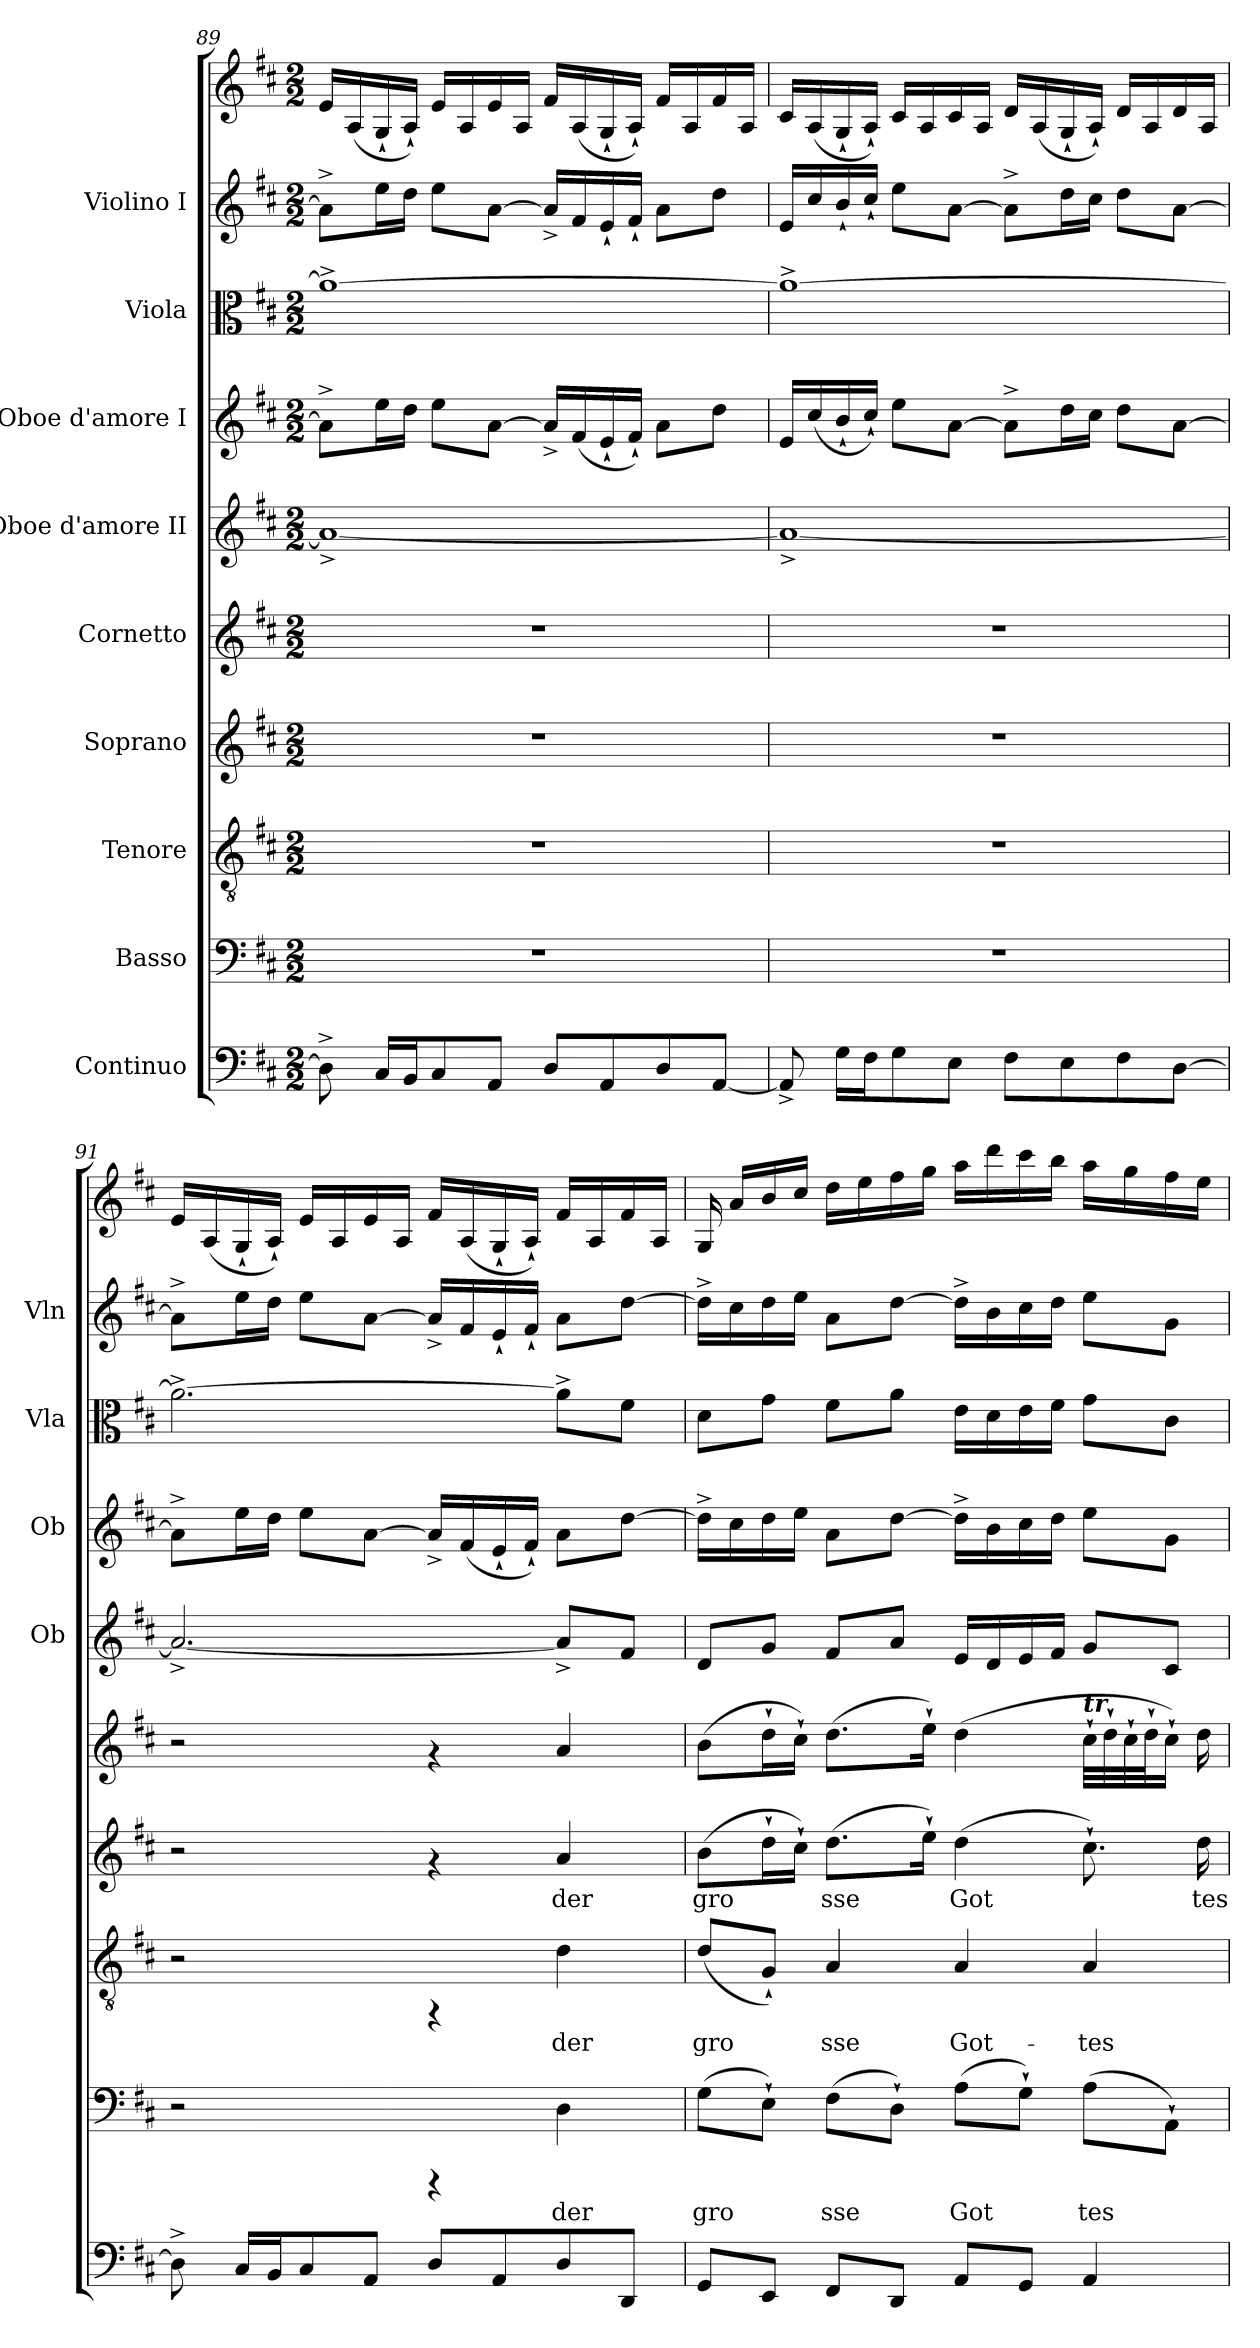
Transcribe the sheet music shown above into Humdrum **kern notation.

**kern	**kern	**text	**kern	**text	**kern	**text	**kern	**kern	**kern	**kern	**kern	**kern
*part9	*part8	*part8	*part7	*part7	*part6	*part6	*part5	*part4	*part3	*part2	*part1	*part1
*staff10	*staff9	*staff9	*staff8	*staff8	*staff7	*staff7	*staff6	*staff5	*staff4	*staff3	*staff2	*staff1
*I"Continuo	*I"Basso	*	*I"Tenore	*	*I"Soprano	*	*I"Cornetto	*I"Oboe d'amore II	*I"Oboe d'amore I	*I"Viola	*I"Violino I	*
*	*	*	*	*	*	*	*	*I'Ob	*I'Ob	*I'Vla	*I'Vln	*
*clefF4	*clefF4	*	*clefGv2	*	*clefG2	*	*clefG2	*clefG2	*clefG2	*clefC3	*clefG2	*clefG2
*k[f#c#]	*k[f#c#]	*	*k[f#c#]	*	*k[f#c#]	*	*k[f#c#]	*k[f#c#]	*k[f#c#]	*k[f#c#]	*k[f#c#]	*k[f#c#]
*D:	*D:	*	*D:	*	*D:	*	*D:	*D:	*D:	*D:	*D:	*D:
*M2/2	*M2/2	*	*M2/2	*	*M2/2	*	*M2/2	*M2/2	*M2/2	*M2/2	*M2/2	*M2/2
=89	=89	=89	=89	=89	=89	=89	=89	=89	=89	=89	=89	=89
8D^>\]	1r	.	1r	.	1r	.	1r	1a^<_<	8a^>\L]	1a^>_>	8a^>\L]	16e/L
.	.	.	.	.	.	.	.	.	.	.	.	(>16A/
16C#/L	.	.	.	.	.	.	.	.	16ee\	.	16ee\	16G`</
16BB/	.	.	.	.	.	.	.	.	16dd\J	.	16dd\J	16A`</J)
8C#/	.	.	.	.	.	.	.	.	8ee\L	.	8ee\L	16e/L
.	.	.	.	.	.	.	.	.	.	.	.	16A/
8AA/J	.	.	.	.	.	.	.	.	[>8a\J	.	[>8a\J	16e/
.	.	.	.	.	.	.	.	.	.	.	.	16A/J
8D/L	.	.	.	.	.	.	.	.	16a^</L]	.	16a^</L]	16f#/L
.	.	.	.	.	.	.	.	.	(>16f#/	.	16f#/	(>16A/
8AA/	.	.	.	.	.	.	.	.	16e`</	.	16e`</	16G`</
.	.	.	.	.	.	.	.	.	16f#`</J)	.	16f#`</J	16A`</J)
8D/	.	.	.	.	.	.	.	.	8a\L	.	8a\L	16f#/L
.	.	.	.	.	.	.	.	.	.	.	.	16A/
[<8AA/J	.	.	.	.	.	.	.	.	8dd\J	.	8dd\J	16f#/
.	.	.	.	.	.	.	.	.	.	.	.	16A/J
!!LO:PB:g=z
=90	=90	=90	=90	=90	=90	=90	=90	=90	=90	=90	=90	=90
8AA^</]	1r	.	1r	.	1r	.	1r	1a^<_<	16e/L	1a^>_>	16e/L	16c#/L
.	.	.	.	.	.	.	.	.	(>16cc#/	.	16cc#/	(>16A/
16G\L	.	.	.	.	.	.	.	.	16b`</	.	16b`</	16G`</
16F#\	.	.	.	.	.	.	.	.	16cc#`</J)	.	16cc#`</J	16A`</J)
8G\	.	.	.	.	.	.	.	.	8ee\L	.	8ee\L	16c#/L
.	.	.	.	.	.	.	.	.	.	.	.	16A/
8E\J	.	.	.	.	.	.	.	.	[>8a\J	.	[>8a\J	16c#/
.	.	.	.	.	.	.	.	.	.	.	.	16A/J
8F#\L	.	.	.	.	.	.	.	.	8a^>\L]	.	8a^>\L]	16d/L
.	.	.	.	.	.	.	.	.	.	.	.	(>16A/
8E\	.	.	.	.	.	.	.	.	16dd\	.	16dd\	16G`</
.	.	.	.	.	.	.	.	.	16cc#\J	.	16cc#\J	16A`</J)
8F#\	.	.	.	.	.	.	.	.	8dd\L	.	8dd\L	16d/L
.	.	.	.	.	.	.	.	.	.	.	.	16A/
[>8D\J	.	.	.	.	.	.	.	.	[>8a\J	.	[>8a\J	16d/
.	.	.	.	.	.	.	.	.	.	.	.	16A/J
=91	=91	=91	=91	=91	=91	=91	=91	=91	=91	=91	=91	=91
8D^>\]	2r	.	2r	.	2r	.	2r	2.a^</_<	8a^>\L]	2.a^>\_>	8a^>\L]	16e/L
.	.	.	.	.	.	.	.	.	.	.	.	(>16A/
16C#/L	.	.	.	.	.	.	.	.	16ee\	.	16ee\	16G`</
16BB/	.	.	.	.	.	.	.	.	16dd\J	.	16dd\J	16A`</J)
8C#/	.	.	.	.	.	.	.	.	8ee\L	.	8ee\L	16e/L
.	.	.	.	.	.	.	.	.	.	.	.	16A/
8AA/J	.	.	.	.	.	.	.	.	[>8a\J	.	[>8a\J	16e/
.	.	.	.	.	.	.	.	.	.	.	.	16A/J
8D/L	4rCCC	.	4rFF	.	4rf	.	4rf	.	16a^</L]	.	16a^</L]	16f#/L
.	.	.	.	.	.	.	.	.	(>16f#/	.	16f#/	(>16A/
8AA/	.	.	.	.	.	.	.	.	16e`</	.	16e`</	16G`</
.	.	.	.	.	.	.	.	.	16f#`</J)	.	16f#`</J	16A`</J)
!	!	!LO:LY:b:cj	!	!LO:LY:b:cj	!	!LO:LY:b:cj	!	!	!	!	!	!
8D/	4D\	der	4d\	der	4a/	der	4a/	8a^</L]	8a\L	8a^>\L]	8a\L	16f#/L
.	.	.	.	.	.	.	.	.	.	.	.	16A/
8DD/J	.	.	.	.	.	.	.	8f#/J	[>8dd\J	8f#\J	[>8dd\J	16f#/
.	.	.	.	.	.	.	.	.	.	.	.	16A/J
!!LO:PB:g=z
=92	=92	=92	=92	=92	=92	=92	=92	=92	=92	=92	=92	=92
!	!	!LO:LY:b:cj	!	!LO:LY:b:cj	!	!LO:LY:b:cj	!	!	!	!	!	!
8GG/L	(>8G\L	gro-	(>8d/L	gro-	(>8b\L	gro-	(>8b\L	8d/L	16dd^>\L]	8d\L	16dd^>\L]	16G/
.	.	.	.	.	.	.	.	.	16cc#\	.	16cc#\	16a/L
!	!	!LO:LY:b:cj	!	!LO:LY:b:cj	!	!LO:LY:b:cj	!	!	!	!	!	!
8EE/J	8E`>\J)	-	8G`</J)	-	16dd`>\	-	16dd`>\	8g/J	16dd\	8g\J	16dd\	16b/
!	!	!	!	!	!	!LO:LY:b:cj	!	!	!	!	!	!
.	.	.	.	.	16cc#`>\J)	.	16cc#`>\J)	.	16ee\J	.	16ee\J	16cc#/J
!	!	!LO:LY:b:cj	!	!LO:LY:b:cj	!	!LO:LY:b:cj	!	!	!	!	!	!
8FF#/L	(>8F#\L	sse	4A/	sse	(>8.dd\L	sse	(>8.dd\L	8f#/L	8a\L	8f#\L	8a\L	16dd\L
.	.	.	.	.	.	.	.	.	.	.	.	16ee\
!	!	!LO:LY:b:cj	!	!	!	!	!	!	!	!	!	!
8DD/J	8D`>\J)	.	.	.	.	.	.	8a/J	[>8dd\J	8a\J	[>8dd\J	16ff#\
!	!	!	!	!	!	!LO:LY:b:cj	!	!	!	!	!	!
.	.	.	.	.	16ee`>\J)	.	16ee`>\J)	.	.	.	.	16gg\J
!	!	!LO:LY:b:cj	!	!LO:LY:b:cj	!	!LO:LY:b:cj	!	!	!	!	!	!
8AA/L	(>8A\L	Got-	4A/	Got-	(>4dd\	Got-	(>4dd\	16e/L	16dd^>\L]	16e\L	16dd^>\L]	16aa\L
.	.	.	.	.	.	.	.	16d/	16b\	16d\	16b\	16ddd\
!	!	!LO:LY:b:cj	!	!	!	!	!	!	!	!	!	!
8GG/J	8G`>\J)	-	.	.	.	.	.	16e/	16cc#\	16e\	16cc#\	16ccc#\
.	.	.	.	.	.	.	.	16f#/J	16dd\J	16f#\J	16dd\J	16bb\J
!	!	!	!	!	!	!	!LO:TX:a:Bi:t=tr	!	!	!	!	!
!	!	!LO:LY:b:cj	!	!LO:LY:b:cj	!	!LO:LY:b:cj	!	!	!	!	!	!
4AA/	(>8A\L	tes	4A/	-tes	8.cc#`>\)	-	32cc#`>\L	8g/L	8ee\L	8g\L	8ee\L	16aa\L
.	.	.	.	.	.	.	32dd`>\	.	.	.	.	.
.	.	.	.	.	.	.	32cc#`>\	.	.	.	.	16gg\
.	.	.	.	.	.	.	32dd`>\	.	.	.	.	.
!	!	!LO:LY:b:cj	!	!	!	!	!	!	!	!	!	!
.	8AA`>\J)	.	.	.	.	.	16cc#`>\J)	8c#/J	8g\J	8c#\J	8g\J	16ff#\
!	!	!	!	!	!	!LO:LY:b:cj	!	!	!	!	!	!
.	.	.	.	.	16dd\	tes	16dd\	.	.	.	.	16ee\J
=	=	=	=	=	=	=	=	=	=	=	=	=
*-	*-	*-	*-	*-	*-	*-	*-	*-	*-	*-	*-	*-
